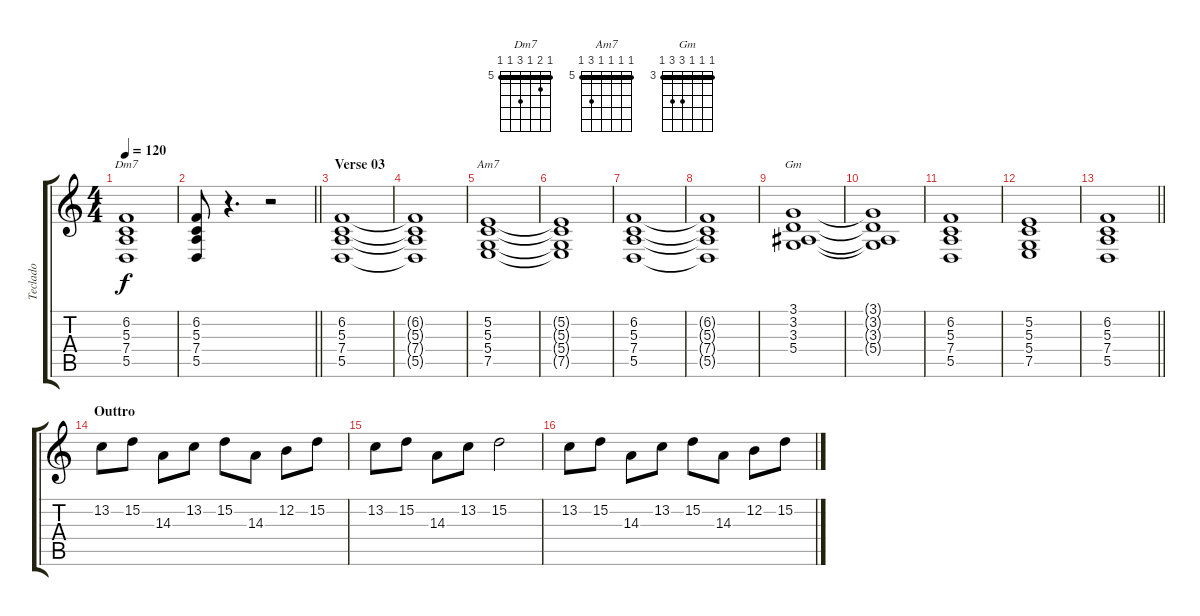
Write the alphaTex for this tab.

\track ("Teclado" "Teclado") {instrument electricpiano2}
\staff {score tabs}
\tuning (E4 B3 G3 D3 A2 E2) {hide}
\chord ("Dm7" 5 6 5 7 5 5) {firstfret 5 barre 5}
\chord ("Am7" 5 5 5 5 7 5) {firstfret 5 barre 5}
\chord ("Gm" 3 3 3 5 5 3) {firstfret 3 barre 3}
\ts (4 4)
\tempo 120
\clef g2
\ks c
(6.2 5.3 7.4 5.5).1{ch "Dm7" dy f} |
\barLineRight lightlight
(6.2 5.3 7.4 5.5).8 r.4{d} r.2 |
\section ("" "Verse 03")
(6.2 5.3 7.4 5.5).1 |
(6.2{t} 5.3{t} 7.4{t} 5.5{t}).1 |
(5.2 5.3 5.4 7.5).1{ch "Am7"} |
(5.2{t} 5.3{t} 5.4{t} 7.5{t}).1 |
(6.2 5.3 7.4 5.5).1 |
(6.2{t} 5.3{t} 7.4{t} 5.5{t}).1 |
(3.1 3.2 3.3 5.4).1{ch "Gm"} |
(3.1{t} 3.2{t} 3.3{t} 5.4{t}).1 |
(6.2 5.3 7.4 5.5).1 |
(5.2 5.3 5.4 7.5).1 |
\barLineRight lightlight
(6.2 5.3 7.4 5.5).1 |
\section ("" "Outtro")
13.2.8 15.2.8 14.3.8 13.2.8 15.2.8 14.3.8 12.2.8 15.2.8 |
13.2.8 15.2.8 14.3.8 13.2.8 15.2.2 |
13.2.8 15.2.8 14.3.8 13.2.8 15.2.8 14.3.8 12.2.8 15.2.8
